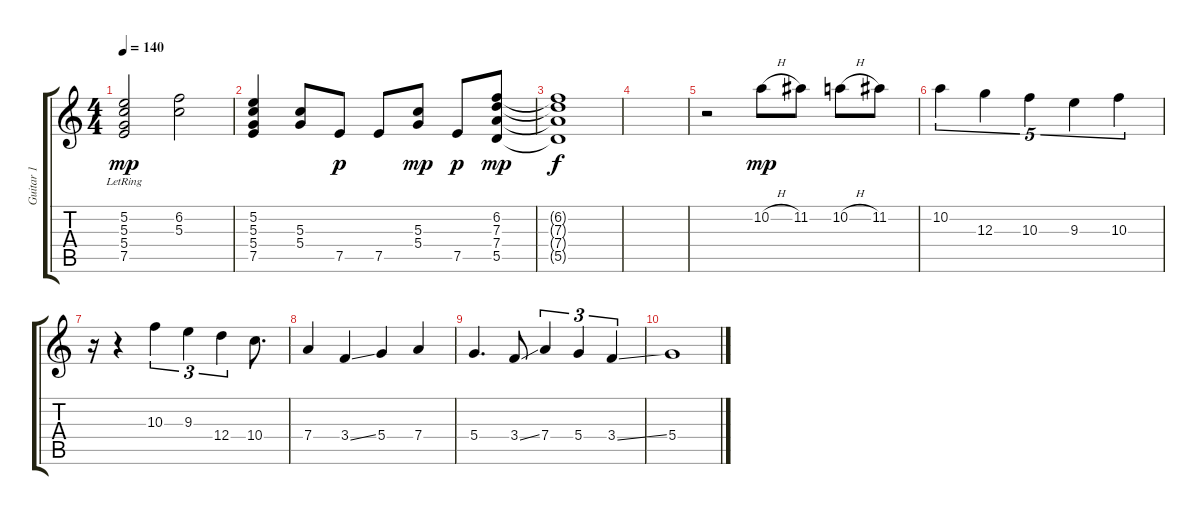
\track ("Guitar 1" "Guitar 1") {instrument electricguitarclean}
\staff {score tabs}
\tuning (E4 B3 G3 D3 A2 E2) {hide}
\ts (4 4)
\tempo 140
\clef g2
\ks c
(5.2 5.3 5.4{lr} 7.5{lr}).2{dy mp} (6.2 5.3).2 |
(5.2 5.3 5.4 7.5).4 (5.3 5.4).8 7.5.8{dy p} 7.5.8 (5.3 5.4).8{dy mp} 7.5.8{dy p} (6.2 7.3 7.4 5.5).8{dy mp} |
(6.2{t} 7.3{t} 7.4{t} 5.5{t}).1{dy f} |
|
r.2 10.2{h}.8{dy mp} 11.2.8 10.2{h}.8 11.2.8 |
10.2.4{tu (5 4)} 12.3.4{tu (5 4)} 10.3.4{tu (5 4)} 9.3.4{tu (5 4)} 10.3.4{tu (5 4)} |
r.16 r.4 10.3.4{tu (3 2)} 9.3.4{tu (3 2)} 12.4.4{tu (3 2)} 10.4.8{d} |
7.4.4 3.4{ss}.4 5.4.4 7.4.4 |
5.4.4{d} 3.4{ss}.8 7.4.4{tu (3 2)} 5.4.4{tu (3 2)} 3.4{ss}.4{tu (3 2)} |
5.4.1
